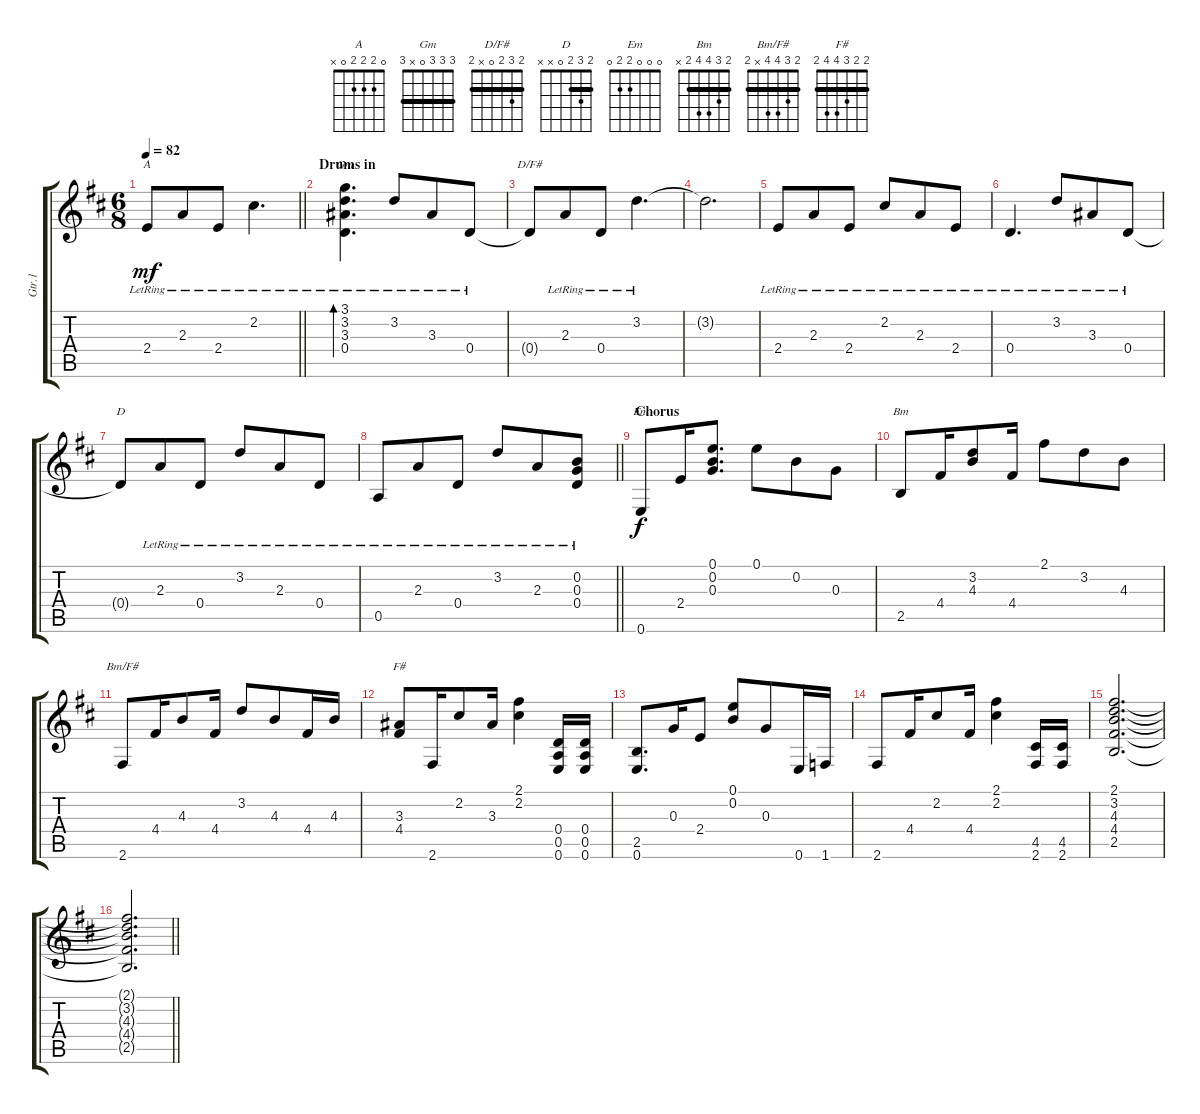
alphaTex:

\track ("Gtr.1" "Gtr.1") {instrument distortionguitar}
\staff {score tabs}
\tuning (E4 B3 G3 D3 A2 E2) {hide}
\chord ("A" 0 2 2 2 0 x)
\chord ("Gm" 3 3 3 0 x 3) {barre 3}
\chord ("D/F#" 2 3 2 0 x 2) {barre 2}
\chord ("D" 2 3 2 0 x x) {barre 2}
\chord ("Em" 0 0 0 2 2 0)
\chord ("Bm" 2 3 4 4 2 x) {barre 2}
\chord ("Bm/F#" 2 3 4 4 x 2) {barre 2}
\chord ("F#" 2 2 3 4 4 2) {barre 2}
\ts (6 8)
\tempo 82
\clef g2
\barLineRight lightlight
\ks d
2.4{lr}.8{ch "A" dy mf} 2.3{lr}.8 2.4{lr}.8 2.2{lr}.4{d} |
\section ("" "Drums in")
(3.1{lr} 3.2{lr} 3.3{lr} 0.4{lr}).4{d bd 240 ch "Gm" instrument distortionguitar} 3.2{lr}.8 3.3{lr}.8 0.4{lr}.8 |
0.4{t}.8{ch "D/F#"} 2.3{lr}.8 0.4{lr}.8 3.2{lr}.4{d} |
3.2{t}.2{d} |
2.4{lr}.8 2.3{lr}.8 2.4{lr}.8 2.2{lr}.8 2.3{lr}.8 2.4{lr}.8 |
0.4{lr}.4{d} 3.2{lr}.8 3.3{lr}.8 0.4{lr}.8 |
0.4{t}.8{ch "D"} 2.3{lr}.8 0.4{lr}.8 3.2{lr}.8 2.3{lr}.8 0.4{lr}.8 |
\barLineRight lightlight
0.5{lr}.8 2.3{lr}.8 0.4{lr}.8 3.2{lr}.8 2.3{lr}.8 (0.2{lr} 0.3{lr} 0.4{lr}).8 |
\section ("" "Chorus")
0.6.8{ch "Em" dy f volume 12 instrument distortionguitar} 2.4.16 (0.1 0.2 0.3).8{d} 0.1.8 0.2.8 0.3.8 |
2.5.8{ch "Bm"} 4.4.16 (3.2 4.3).8 4.4.16 2.1.8 3.2.8 4.3.8 |
2.6.8{ch "Bm/F#"} 4.4.16 4.3.8 4.4.16 3.2.8 4.3.8 4.4.16 4.3.16 |
(3.3 4.4).8{ch "F#"} 2.6.16 2.2.8 3.3.16 (2.1 2.2).4 (0.4 0.5 0.6).16 (0.4 0.5 0.6).16 |
(2.5 0.6).8{d} 0.3.16 2.4.8 (0.1 0.2).8 0.3.8 0.6.16 1.6.16 |
2.6.8 4.4.16 2.2.8 4.4.16 (2.1 2.2).4 (4.5 2.6).16 (4.5 2.6).16 |
(2.1 3.2 4.3 4.4 2.5).2{d} |
\barLineRight lightlight
(2.1{t} 3.2{t} 4.3{t} 4.4{t} 2.5{t}).2{d}
